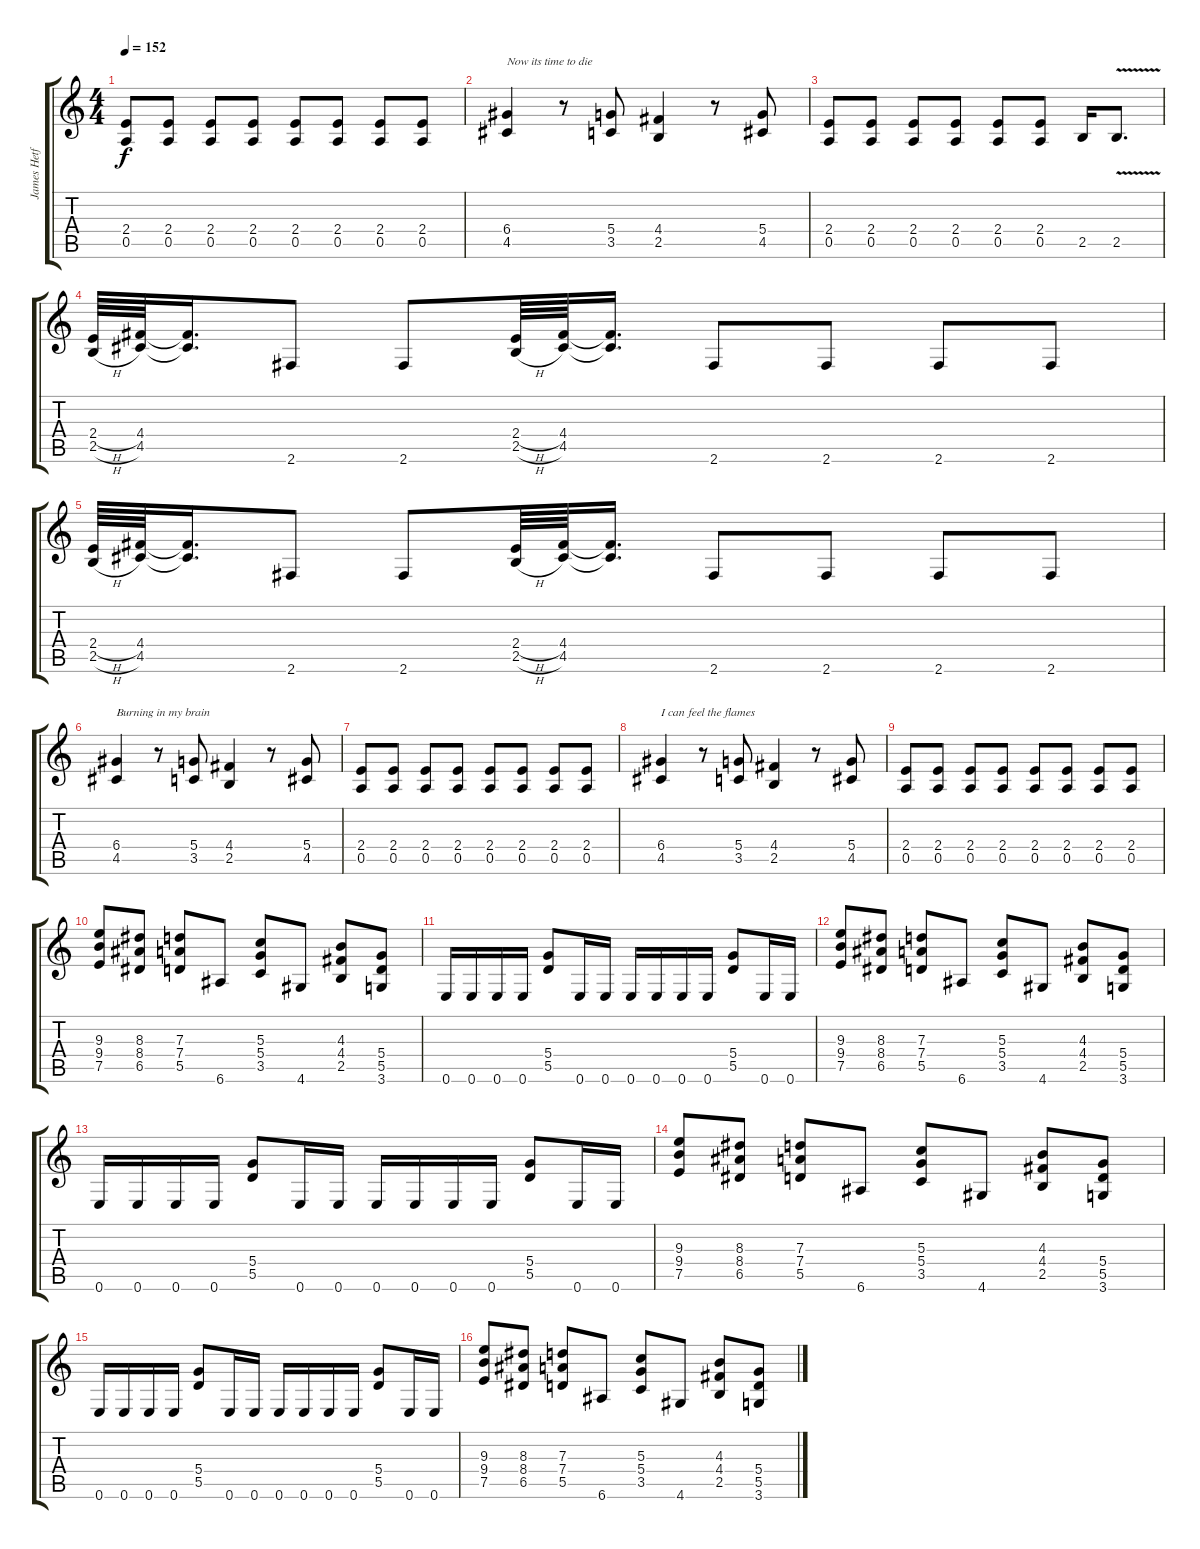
\track ("James Hetfield" "James Hetf") {instrument distortionguitar}
\staff {score tabs}
\tuning (E4 B3 G3 D3 A2 E2) {hide}
\ts (4 4)
\tempo 152
\clef g2
\ks c
(2.4 0.5).8{dy f} (2.4 0.5).8 (2.4 0.5).8 (2.4 0.5).8 (2.4 0.5).8 (2.4 0.5).8 (2.4 0.5).8 (2.4 0.5).8 |
(6.4 4.5).4{txt "Now its time to die"} r.8 (5.4 3.5).8 (4.4 2.5).4 r.8 (5.4 4.5).8 |
(2.4 0.5).8 (2.4 0.5).8 (2.4 0.5).8 (2.4 0.5).8 (2.4 0.5).8 (2.4 0.5).8 2.5.16 2.5{v}.8{d} |
(2.4{h} 2.5{h}).64 (4.4 4.5).64 (4.4{t} 4.5{t}).16{d} 2.6.8 2.6.8 (2.4{h} 2.5{h}).64 (4.4 4.5).64 (4.4{t} 4.5{t}).16{d} 2.6.8 2.6.8 2.6.8 2.6.8 |
(2.4{h} 2.5{h}).64 (4.4 4.5).64 (4.4{t} 4.5{t}).16{d} 2.6.8 2.6.8 (2.4{h} 2.5{h}).64 (4.4 4.5).64 (4.4{t} 4.5{t}).16{d} 2.6.8 2.6.8 2.6.8 2.6.8 |
(6.4 4.5).4{txt "Burning in my brain"} r.8 (5.4 3.5).8 (4.4 2.5).4 r.8 (5.4 4.5).8 |
(2.4 0.5).8 (2.4 0.5).8 (2.4 0.5).8 (2.4 0.5).8 (2.4 0.5).8 (2.4 0.5).8 (2.4 0.5).8 (2.4 0.5).8 |
(6.4 4.5).4{txt "I can feel the flames"} r.8 (5.4 3.5).8 (4.4 2.5).4 r.8 (5.4 4.5).8 |
(2.4 0.5).8 (2.4 0.5).8 (2.4 0.5).8 (2.4 0.5).8 (2.4 0.5).8 (2.4 0.5).8 (2.4 0.5).8 (2.4 0.5).8 |
(9.3 9.4 7.5).8 (8.3 8.4 6.5).8 (7.3 7.4 5.5).8 6.6.8 (5.3 5.4 3.5).8 4.6.8 (4.3 4.4 2.5).8 (5.4 5.5 3.6).8 |
0.6.16 0.6.16 0.6.16 0.6.16 (5.4 5.5).8 0.6.16 0.6.16 0.6.16 0.6.16 0.6.16 0.6.16 (5.4 5.5).8 0.6.16 0.6.16 |
(9.3 9.4 7.5).8 (8.3 8.4 6.5).8 (7.3 7.4 5.5).8 6.6.8 (5.3 5.4 3.5).8 4.6.8 (4.3 4.4 2.5).8 (5.4 5.5 3.6).8 |
0.6.16 0.6.16 0.6.16 0.6.16 (5.4 5.5).8 0.6.16 0.6.16 0.6.16 0.6.16 0.6.16 0.6.16 (5.4 5.5).8 0.6.16 0.6.16 |
(9.3 9.4 7.5).8 (8.3 8.4 6.5).8 (7.3 7.4 5.5).8 6.6.8 (5.3 5.4 3.5).8 4.6.8 (4.3 4.4 2.5).8 (5.4 5.5 3.6).8 |
0.6.16 0.6.16 0.6.16 0.6.16 (5.4 5.5).8 0.6.16 0.6.16 0.6.16 0.6.16 0.6.16 0.6.16 (5.4 5.5).8 0.6.16 0.6.16 |
(9.3 9.4 7.5).8 (8.3 8.4 6.5).8 (7.3 7.4 5.5).8 6.6.8 (5.3 5.4 3.5).8 4.6.8 (4.3 4.4 2.5).8 (5.4 5.5 3.6).8
